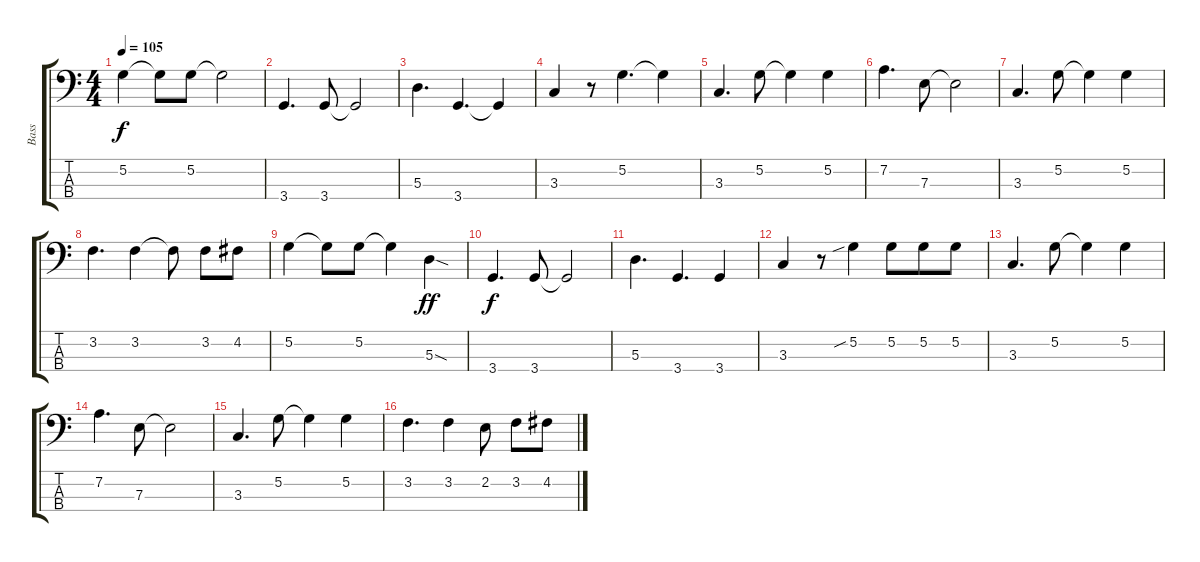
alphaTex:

\track ("Bass" "Bass") {instrument electricbassfinger}
\staff {score tabs}
\tuning (G2 D2 A1 E1) {hide}
\ts (4 4)
\tempo 105
\clef f4
\ks c
5.2.4{dy f} 5.2{t}.8 5.2.8 5.2{t}.2 |
3.4.4{d} 3.4.8 3.4{t}.2 |
5.3.4{d} 3.4.4{d} 3.4{t}.4 |
3.3.4 r.8 5.2.4{d} 5.2{t}.4 |
3.3.4{d} 5.2.8 5.2{t}.4 5.2.4 |
7.2.4{d} 7.3.8 7.3{t}.2 |
3.3.4{d} 5.2.8 5.2{t}.4 5.2.4 |
3.2.4{d} 3.2.4 3.2{t}.8 3.2.8 4.2.8 |
5.2.4 5.2{t}.8 5.2.8 5.2{t}.4 5.3{sod}.4{dy ff} |
3.4.4{d dy f} 3.4.8 3.4{t}.2 |
5.3.4{d} 3.4.4{d} 3.4.4 |
3.3.4 r.8 5.2{sib}.4 5.2.8{beam merge} 5.2.8 5.2.8 |
3.3.4{d} 5.2.8 5.2{t}.4 5.2.4 |
7.2.4{d} 7.3.8 7.3{t}.2 |
3.3.4{d} 5.2.8 5.2{t}.4 5.2.4 |
3.2.4{d} 3.2.4 2.2.8 3.2.8 4.2.8
